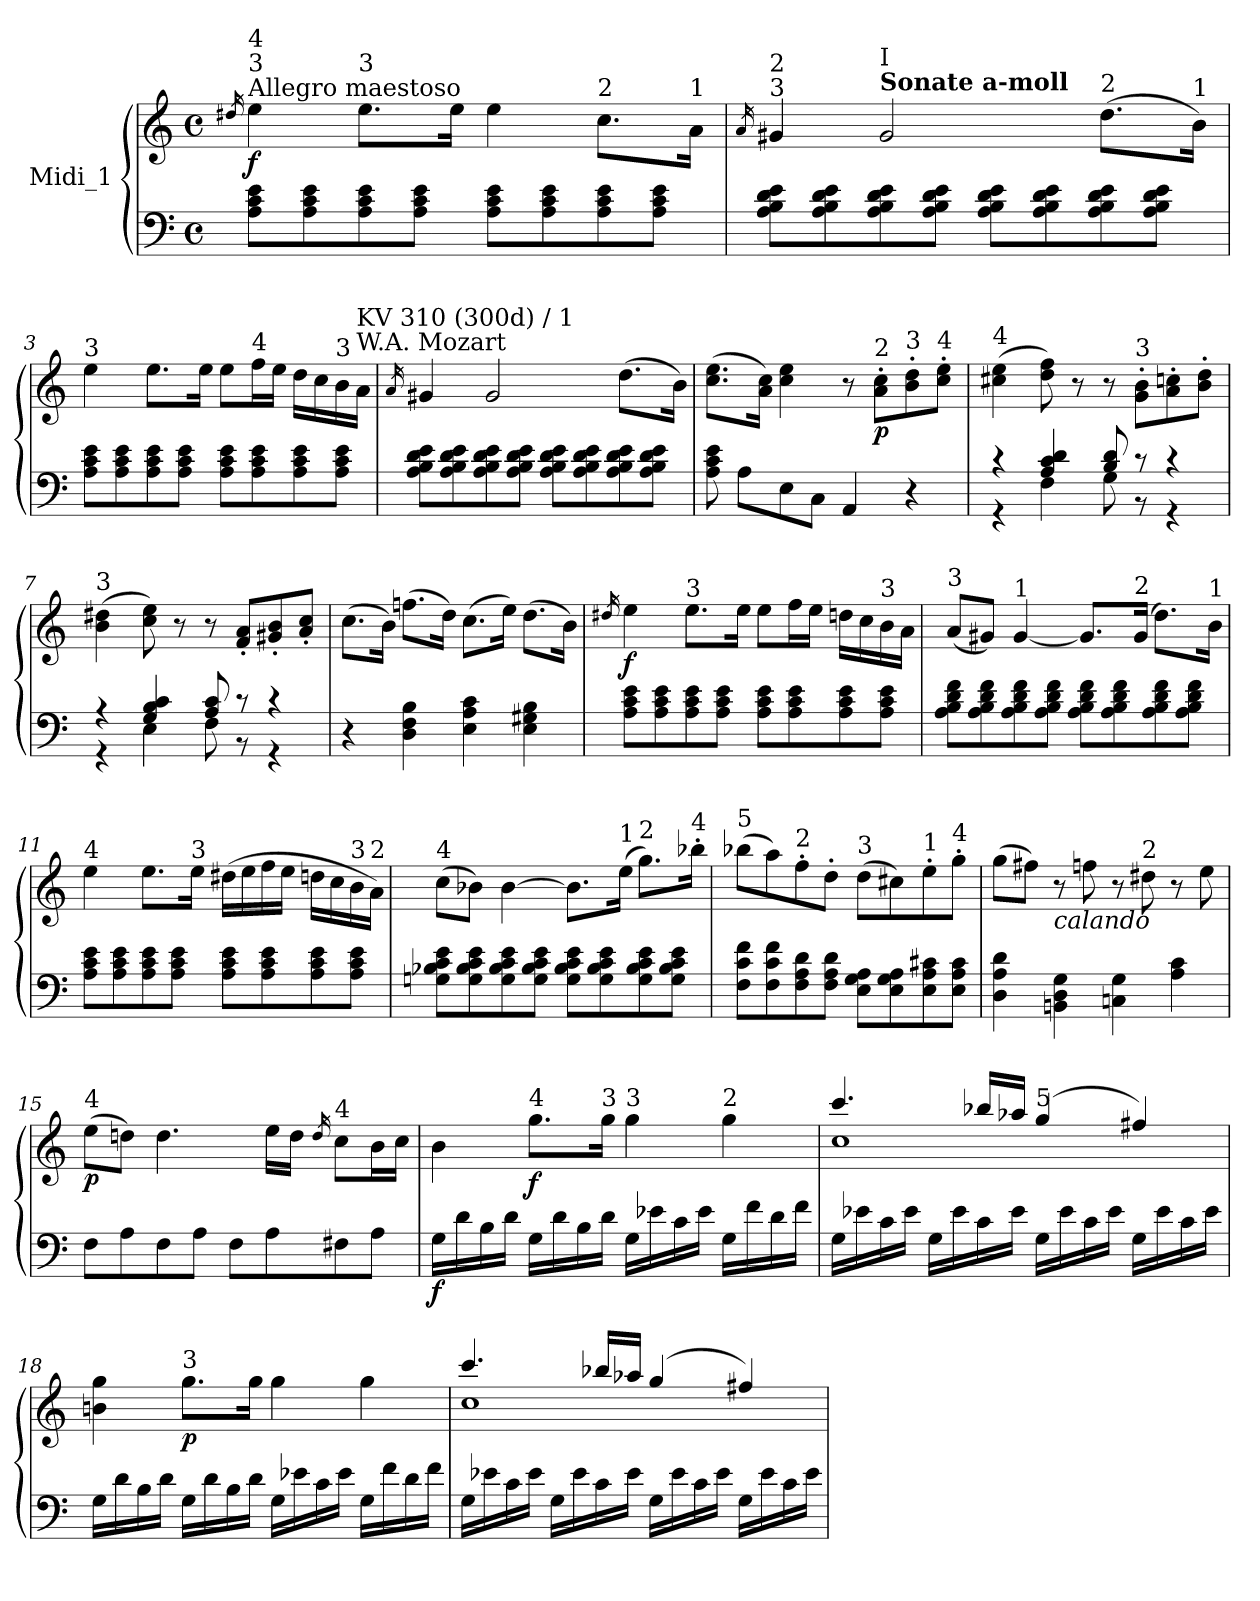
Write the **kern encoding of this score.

**kern	**kern	**dynam
*part1	*part1	*part1
*staff2	*staff1	*staff1/2
*I"Midi_1	*	*
*clefF4	*clefG2	*
*k[]	*k[]	*
*M4/4	*M4/4	*
*met(c)	*met(c)	*
=1	=1	=1
.	16qdd#X/	.
!	!LO:TX:a:t=Allegro maestoso	!
!	!LO:TX:a:t=3	!
!	!LO:TX:a:t=4	!
!	!	!LO:DY:b
8A\ 8c\ 8e\L	4ee\	f
8A\ 8c\ 8e\	.	.
!	!LO:TX:a:t=3	!
8A\ 8c\ 8e\	8.ee\L	.
8A\ 8c\ 8e\J	.	.
.	16ee\Jk	.
8A\ 8c\ 8e\L	4ee\	.
8A\ 8c\ 8e\	.	.
!	!LO:TX:a:t=2	!
8A\ 8c\ 8e\	8.cc\L	.
8A\ 8c\ 8e\J	.	.
!	!LO:TX:a:t=1	!
.	16a\Jk	.
=2	=2	=2
.	16qa/	.
!	!LO:TX:a:t=3	!
!	!LO:TX:a:t=2	!
8A\ 8B\ 8d\ 8e\L	4g#X/	.
8A\ 8B\ 8d\ 8e\	.	.
!	!LO:TX:a:B:t=Sonate a-moll	!
!	!LO:TX:a:t=I	!
8A\ 8B\ 8d\ 8e\	2g#/	.
8A\ 8B\ 8d\ 8e\J	.	.
8A\ 8B\ 8d\ 8e\L	.	.
8A\ 8B\ 8d\ 8e\	.	.
!	!LO:TX:a:t=2	!
8A\ 8B\ 8d\ 8e\	(>8.dd\L	.
8A\ 8B\ 8d\ 8e\J	.	.
!	!LO:TX:a:t=1	!
.	16b\Jk)	.
=3	=3	=3
!	!LO:TX:a:t=3	!
8A\ 8c\ 8e\L	4ee\	.
8A\ 8c\ 8e\	.	.
8A\ 8c\ 8e\	8.ee\L	.
8A\ 8c\ 8e\J	.	.
.	16ee\Jk	.
8A\ 8c\ 8e\L	8ee\L	.
!	!LO:TX:a:t=4	!
8A\ 8c\ 8e\	16ff\L	.
.	16ee\JJ	.
8A\ 8c\ 8e\	16dd\LL	.
.	16cc\	.
!	!LO:TX:a:t=3	!
8A\ 8c\ 8e\J	16b\	.
!	!LO:TX:a:t=W.A. Mozart	!
!	!LO:TX:a:t=KV 310 (300d) / 1	!
.	16a\JJ	.
!!LO:LB:g=z
=4	=4	=4
.	16qa/	.
*^	*	*
8A\ 8B\ 8d\ 8e\L	2ryy	4g#X/	.
8A\ 8B\ 8d\ 8e\	.	.	.
8A\ 8B\ 8d\ 8e\	.	2g#/	.
8A\ 8B\ 8d\ 8e\J	.	.	.
8A\ 8B\ 8d\ 8e\L	2ryy	.	.
8A\ 8B\ 8d\ 8e\	.	.	.
8A\ 8B\ 8d\ 8e\	.	(>8.dd\L	.
8A\ 8B\ 8d\ 8e\J	.	.	.
.	.	16b\Jk)	.
=5	=5	=5	=5
8A\ 8c\ 8e\	2ryy	(>8.cc\ 8.ee\L	.
8A\L	.	.	.
.	.	16a\ 16cc\Jk)	.
8E\	.	4cc\ 4ee\	.
8C\J	.	.	.
4AA/	2ryy	8r	.
!	!	!LO:TX:a:t=2	!
!	!	!	!LO:DY:b
.	.	8a\' 8cc\'L	p
!	!	!LO:TX:a:t=3	!
4r	.	8b\' 8dd\'	.
!	!	!LO:TX:a:t=4	!
.	.	8cc\' 8ee\'J	.
=6	=6	=6	=6
!	!	!LO:TX:a:t=4	!
4r	4r	(>4cc#X\ 4ee\	.
4A/ 4c/ 4d/	4F\	8dd\ 8ff\)	.
.	.	8r	.
8B/ 8d/	8G\	8r	.
!	!	!LO:TX:a:t=3	!
8r	8r	8g\' 8b\'L	.
4r	4r	8a\' 8ccn\'	.
.	.	8b\' 8dd\'J	.
=7	=7	=7	=7
!	!	!LO:TX:a:t=3	!
4r	4r	(>4b\ 4dd#X\	.
4G/ 4B/ 4c/	4E\	8cc\ 8ee\)	.
.	.	8r	.
8A/ 8c/	8F\	8r	.
8r	8r	8f/' 8a/'L	.
4r	4r	8g#X/' 8b/'	.
.	.	8a/' 8cc/'J	.
*v	*v	*	*
!!LO:LB:g=z
=8	=8	=8
4r	(>8.cc\L	.
.	16b\Jk)	.
4D\ 4F\ 4B\	(>8.ffni\L	.
.	16dd\Jk)	.
4E\ 4A\ 4c\	(>8.cc\L	.
.	16ee\Jk)	.
4E\ 4G#X\ 4B\	(>8.dd\L	.
.	16b\Jk)	.
=9	=9	=9
.	16qdd#X/	.
!	!	!LO:DY:b
8A\ 8c\ 8e\L	4ee\	f
8A\ 8c\ 8e\	.	.
!	!LO:TX:a:t=3	!
8A\ 8c\ 8e\	8.ee\L	.
8A\ 8c\ 8e\J	.	.
.	16ee\Jk	.
8A\ 8c\ 8e\L	8ee\L	.
8A\ 8c\ 8e\	16ff\L	.
.	16ee\JJ	.
8A\ 8c\ 8e\	16ddn\LL	.
.	16cc\	.
!	!LO:TX:a:t=3	!
8A\ 8c\ 8e\J	16b\	.
.	16a\JJ	.
=10	=10	=10
!	!LO:TX:a:t=3	!
8A\ 8B\ 8d\ 8f\L	(8a/L	.
8A\ 8B\ 8d\ 8f\	8g#X/J)	.
!	!LO:TX:a:t=1	!
8A\ 8B\ 8d\ 8f\	[4g#/	.
8A\ 8B\ 8d\ 8f\J	.	.
8A\ 8B\ 8d\ 8f\L	8.g#/L]	.
8A\ 8B\ 8d\ 8f\	.	.
!	!LO:TX:a:t=2	!
.	(16g#/Jk	.
8A\ 8B\ 8d\ 8f\	8.dd\L)	.
8A\ 8B\ 8d\ 8f\J	.	.
!	!LO:TX:a:t=1	!
.	16b\Jk	.
!!LO:LB:g=z
=11	=11	=11
!	!LO:TX:a:t=4	!
8A\ 8c\ 8e\L	4ee\	.
8A\ 8c\ 8e\	.	.
8A\ 8c\ 8e\	8.ee\L	.
8A\ 8c\ 8e\J	.	.
!	!LO:TX:a:t=3	!
.	16ee\Jk	.
8A\ 8c\ 8e\L	(>16dd#X\LL	.
.	16ee\	.
8A\ 8c\ 8e\	16ff\	.
.	16ee\JJ	.
8A\ 8c\ 8e\	16ddn\LL	.
.	16cc\	.
!	!LO:TX:a:t=3	!
8A\ 8c\ 8e\J	16b\	.
!	!LO:TX:a:t=2	!
.	16a\JJ)	.
=12	=12	=12
!	!LO:TX:a:t=4	!
8Gni\ 8B-X\ 8c\ 8e\L	(>8cc\L	.
8G\ 8B-\ 8c\ 8e\	8b-X\J)	.
8G\ 8B-\ 8c\ 8e\	[4b-\	.
8G\ 8B-\ 8c\ 8e\J	.	.
8G\ 8B-\ 8c\ 8e\L	8.b-\L]	.
8G\ 8B-\ 8c\ 8e\	.	.
!	!LO:TX:a:t=1	!
.	(>16ee\Jk	.
!	!LO:TX:a:t=2	!
8G\ 8B-\ 8c\ 8e\	8.gg\L)	.
8G\ 8B-\ 8c\ 8e\J	.	.
!	!LO:TX:a:t=4	!
.	16bb-X'\Jk	.
=13	=13	=13
!	!LO:TX:a:t=5	!
8F\ 8c\ 8f\L	(>8bb-X\L	.
8F\ 8c\ 8f\	8aa\)	.
!	!LO:TX:a:t=2	!
8F\ 8A\ 8d\	8ff'\	.
8F\ 8A\ 8d\J	8dd'\J	.
!	!LO:TX:a:t=3	!
8E\ 8G\ 8A\L	(>8dd\L	.
8E\ 8G\ 8A\	8cc#X\)	.
!	!LO:TX:a:t=1	!
8E\ 8A\ 8c#X\	8ee'\	.
!	!LO:TX:a:t=4	!
8E\ 8A\ 8c#\J	8gg'\J	.
!!LO:LB:g=z
=14	=14	=14
4D\ 4A\ 4d\	(>8gg\L	.
.	8ff#X\J)	.
!	!LO:TX:b:i:t=calando	!
4BBni\ 4D\ 4G\	8r	.
.	8ffn\	.
4Cni\ 4G\	8r	.
!	!LO:TX:a:t=2	!
.	8dd#X\	.
4A\ 4c\	8r	.
.	8ee\	.
=15	=15	=15
!	!LO:TX:a:t=4	!
!	!	!LO:DY:b
8F\L	(>8ee\L	p
8A\	8ddni\J)	.
8F\	4.dd\	.
8A\J	.	.
8F\L	.	.
8A\	16ee\LL	.
.	16dd\JJ	.
.	16qdd/	.
!	!LO:TX:a:t=4	!
8F#X\	8cc\L	.
8A\J	16b\L	.
.	16cc\JJ	.
=16	=16	=16
!	!	!LO:DY:b=2
16G\LL	4b\	f
16d\	.	.
16B\	.	.
16d\JJ	.	.
!	!LO:TX:a:t=4	!
!	!	!LO:DY:b
16G\LL	8.gg\L	f
16d\	.	.
16B\	.	.
!	!LO:TX:a:t=3	!
16d\JJ	16gg\Jk	.
!	!LO:TX:a:t=3	!
16G\LL	4gg\	.
16e-X\	.	.
16c\	.	.
16e-\JJ	.	.
!	!LO:TX:a:t=2	!
16G\LL	4gg\	.
16f\	.	.
16d\	.	.
16f\JJ	.	.
!!LO:LB:g=z
=17	=17	=17
*	*^	*
16G\LL	4.ccc/	1cc	.
16e-X\	.	.	.
16c\	.	.	.
16e-\JJ	.	.	.
16G\LL	.	.	.
16e-\	.	.	.
16c\	16bb-X/LL	.	.
16e-\JJ	16aa-X/JJ	.	.
!	!LO:TX:a:t=5	!	!
16G\LL	(>4gg/	.	.
16e-\	.	.	.
16c\	.	.	.
16e-\JJ	.	.	.
16G\LL	4ff#X/)	.	.
16e-\	.	.	.
16c\	.	.	.
16e-\JJ	.	.	.
*	*v	*v	*
=18	=18	=18
*^	*	*
2ryy	16G\LL	4bni\ 4gg\	.
.	16d\	.	.
.	16B\	.	.
.	16d\JJ	.	.
!	!	!LO:TX:a:t=3	!
!	!	!	!LO:DY:b
.	16G\LL	8.gg\L	p
.	16d\	.	.
.	16B\	.	.
.	16d\JJ	16gg\Jk	.
2ryy	16G\LL	4gg\	.
.	16e-X\	.	.
.	16c\	.	.
.	16e-\JJ	.	.
.	16G\LL	4gg\	.
.	16f\	.	.
.	16d\	.	.
.	16f\JJ	.	.
*v	*v	*	*
!!LO:PB:g=z
=19	=19	=19
*	*^	*
16G\LL	4.ccc/	1cc	.
16e-X\	.	.	.
16c\	.	.	.
16e-\JJ	.	.	.
16G\LL	.	.	.
16e-\	.	.	.
16c\	16bb-X/LL	.	.
16e-\JJ	16aa-X/JJ	.	.
16G\LL	(>4gg/	.	.
16e-\	.	.	.
16c\	.	.	.
16e-\JJ	.	.	.
16G\LL	4ff#X/)	.	.
16e-\	.	.	.
16c\	.	.	.
16e-\JJ	.	.	.
*	*v	*v	*
=	=	=
*-	*-	*-
